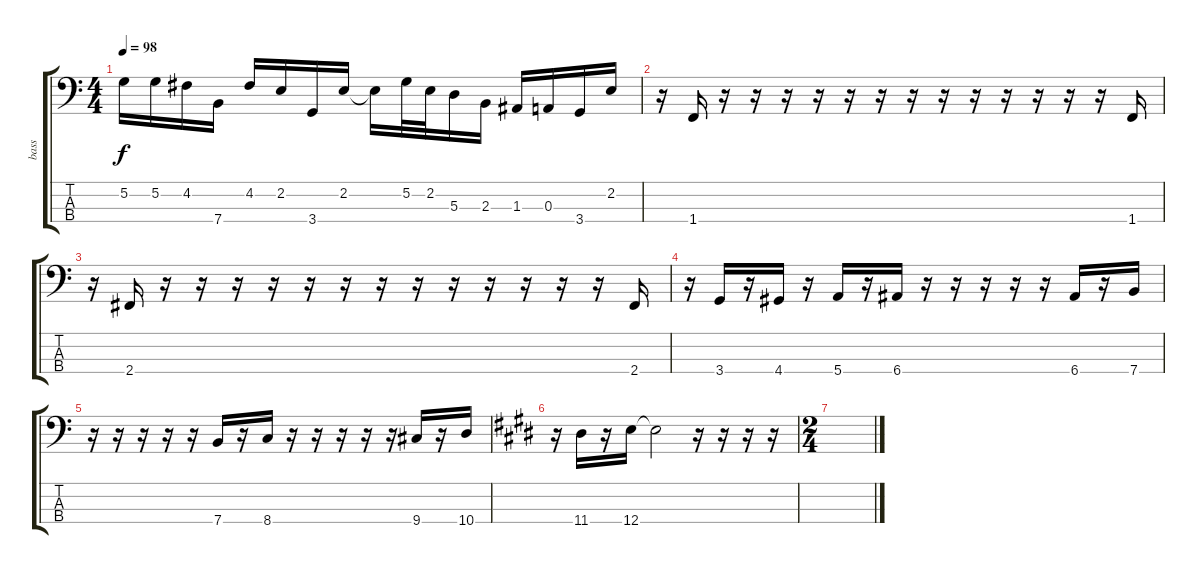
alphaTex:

\track ("bass" "bass") {instrument electricbassfinger}
\staff {score tabs}
\tuning (G2 D2 A1 E1) {hide}
\ts (4 4)
\tempo 98
\clef f4
\ks c
5.2{t}.16{dy f} 5.2.16 4.2.16 7.4.16 4.2.16 2.2.16 3.4.16 2.2.16 2.2{t}.16 5.2.32 2.2.32 5.3.16 2.3.16 1.3.16 0.3.16 3.4.16 2.2.16 |
r.16 1.4.16 r.16 r.16 r.16 r.16 r.16 r.16 r.16 r.16 r.16 r.16 r.16 r.16 r.16 1.4.16 |
r.16 2.4.16 r.16 r.16 r.16 r.16 r.16 r.16 r.16 r.16 r.16 r.16 r.16 r.16 r.16 2.4.16 |
r.16 3.4.16 r.16 4.4.16 r.16 5.4.16 r.16 6.4.16 r.16 r.16 r.16 r.16 r.16 6.4.16 r.16 7.4.16 |
r.16 r.16 r.16 r.16 r.16 7.4.16 r.16 8.4.16 r.16 r.16 r.16 r.16 r.16 9.4.16 r.16 10.4.16 |
\ks e
r.16 11.4.16 r.16 12.4.16 12.4{t}.2 r.16 r.16 r.16 r.16 |
\ts (2 4)
